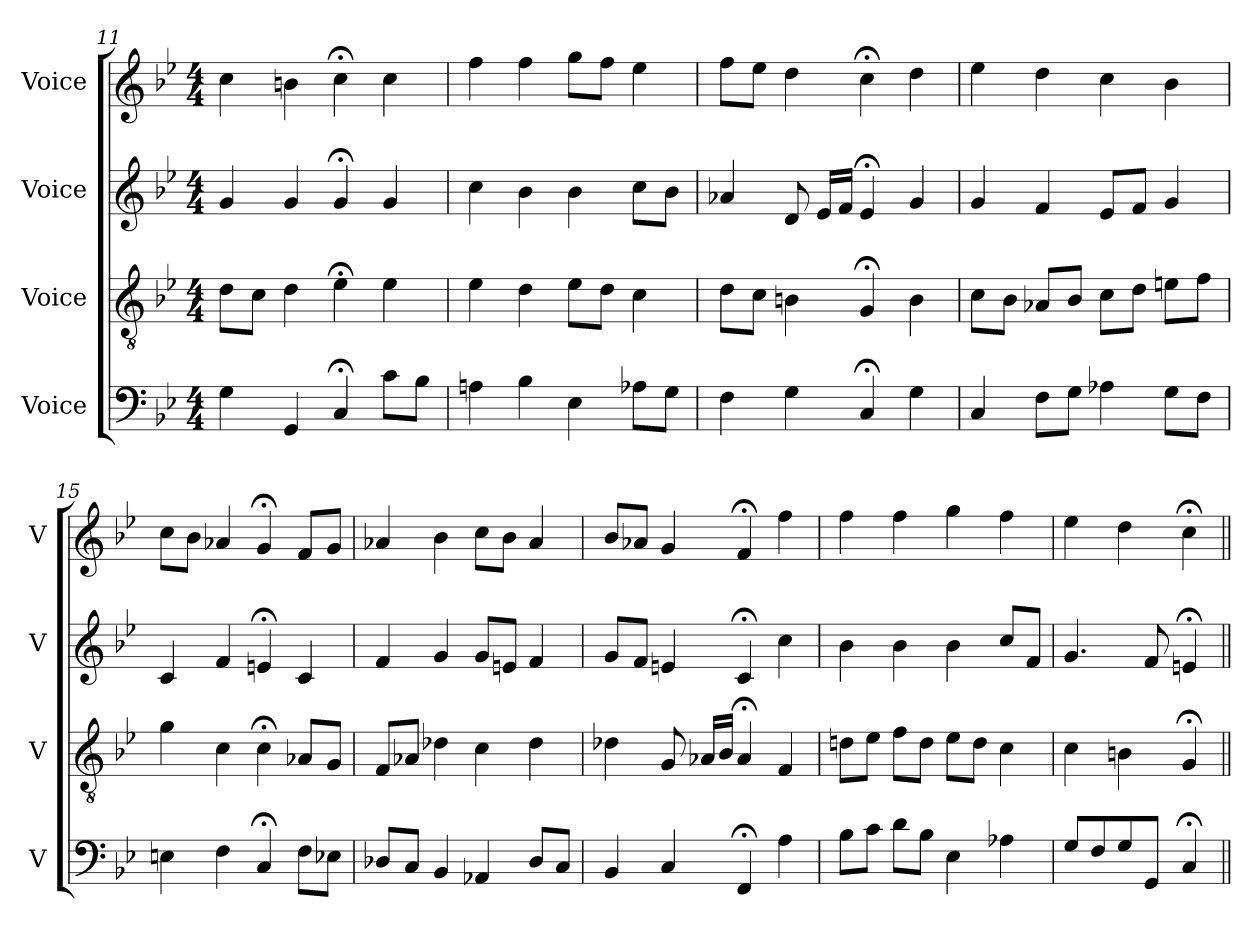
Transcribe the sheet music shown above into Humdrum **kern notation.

**kern	**kern	**kern	**kern
*part4	*part3	*part2	*part1
*staff4	*staff3	*staff2	*staff1
*I"Voice	*I"Voice	*I"Voice	*I"Voice
*I'V	*I'V	*I'V	*I'V
!!LO:LB:g=z
*clefF4	*clefGv2	*clefG2	*clefG2
*k[b-e-]	*k[b-e-]	*k[b-e-]	*k[b-e-]
*M4/4	*M4/4	*M4/4	*M4/4
=11	=11	=11	=11
4G\	8d\L	4g/	4cc\
.	8c\J	.	.
4GG/	4d\	4g/	4bn\
4C;/	4e-;\	4g;/	4cc;\
8c\L	4e-\	4g/	4cc\
8B-\J	.	.	.
=12	=12	=12	=12
4An\	4e-\	4cc\	4ff\
4B-\	4d\	4b-\	4ff\
4E-\	8e-\L	4b-\	8gg\L
.	8d\J	.	8ff\J
8A-X\L	4c\	8cc\L	4ee-\
8G\J	.	8b-\J	.
=13	=13	=13	=13
4F\	8d\L	4a-X/	8ff\L
.	8c\J	.	8ee-\J
4G\	4Bn\	8d/	4dd\
.	.	16e-/LL	.
.	.	16f/JJ	.
4C;/	4G;/	4e-;/	4cc;\
4G\	4B\	4g/	4dd\
=14	=14	=14	=14
4C/	8c\L	4g/	4ee-\
.	8B-\J	.	.
8F\L	8A-X/L	4f/	4dd\
8G\J	8B-/J	.	.
4A-X\	8c\L	8e-/L	4cc\
.	8d\J	8f/J	.
8G\L	8en\L	4g/	4b-\
8F\J	8f\J	.	.
=15	=15	=15	=15
4En\	4g\	4c/	8cc\L
.	.	.	8b-\J
4F\	4c\	4f/	4a-X/
4C;/	4c;\	4en;/	4g;/
8F\L	8A-X/L	4c/	8f/L
8E-X\J	8G/J	.	8g/J
!!LO:PB:g=z
=16	=16	=16	=16
8D-X/L	8F/L	4f/	4a-X/
8C/J	8A-X/J	.	.
4BB-/	4d-X\	4g/	4b-\
4AA-X/	4c\	8g/L	8cc\L
.	.	8en/J	8b-\J
8D-/L	4d-\	4f/	4a-/
8C/J	.	.	.
=17	=17	=17	=17
4BB-/	4d-X\	8g/L	8b-/L
.	.	8f/J	8a-X/J
4C/	8G/	4en/	4g/
.	16A-X/LL	.	.
.	16B-/JJ	.	.
4FF;/	4A-;/	4c;/	4f;/
4A\	4F/	4cc\	4ff\
=18	=18	=18	=18
8B-\L	8dn\L	4b-\	4ff\
8c\J	8e-\J	.	.
8d\L	8f\L	4b-\	4ff\
8B-\J	8d\J	.	.
4E-\	8e-\L	4b-\	4gg\
.	8d\J	.	.
4A-X\	4c\	8cc/L	4ff\
.	.	8f/J	.
=19	=19	=19	=19
8G/L	4c\	4.g/	4ee-\
8F/	.	.	.
8G/	4Bn\	.	4dd\
8GG/J	.	8f/	.
4C;/	4G;/	4en;/	4cc;\
=||	=||	=||	=||
*-	*-	*-	*-
